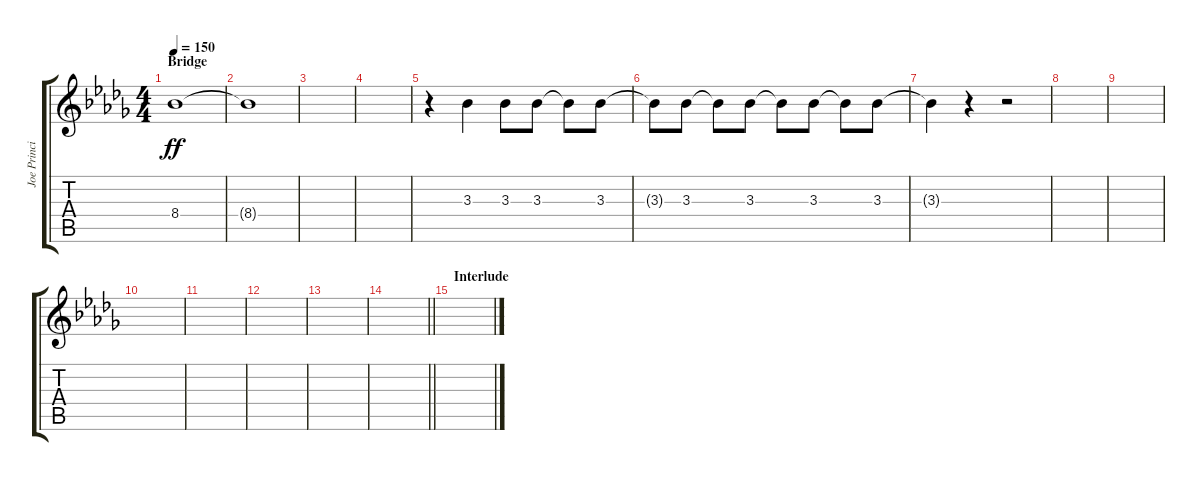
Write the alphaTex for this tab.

\track ("Joe Principe - Vocals" "Joe Princi") {instrument distortionguitar}
\staff {score tabs}
\tuning (E4 B3 G3 D3 A2 E2) {hide}
\ts (4 4)
\section ("" "Bridge")
\tempo 150
\clef g2
\ks db
8.4{t}.1{dy ff volume 11} |
8.4{t}.1 |
|
|
r.4 3.3.4 3.3.8 3.3.8 3.3{t}.8 3.3.8 |
3.3{t}.8 3.3.8 3.3{t}.8 3.3.8 3.3{t}.8 3.3.8 3.3{t}.8 3.3.8 |
3.3{t}.4 r.4 r.2 |
|
|
|
|
|
|
\barLineRight lightlight
|
\section ("" "Interlude")
